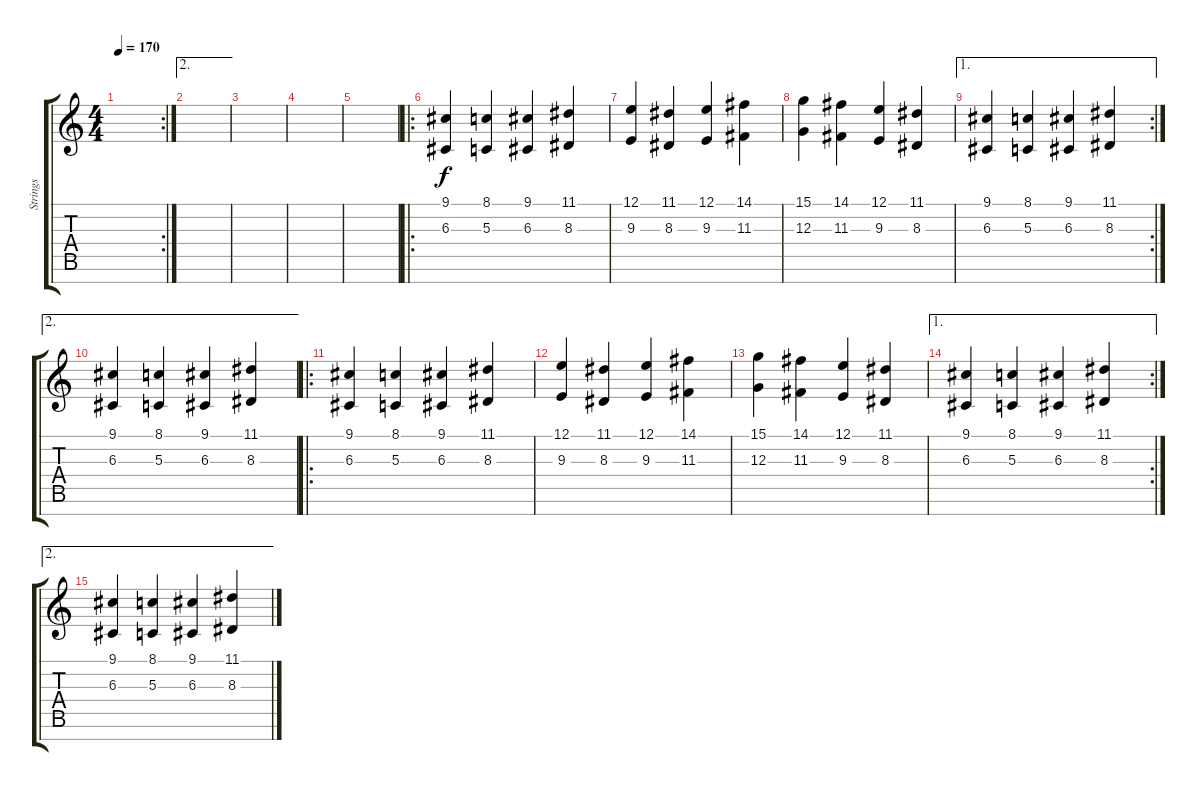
\track ("Strings" "Strings") {instrument stringensemble1}
\staff {score tabs}
\tuning (E4 B3 G3 D3 A2 E2 B1) {hide}
\rc 2
\ts (4 4)
\tempo 170
\clef g2
\ks c
|
\ae 2
|
|
|
|
\ro
(9.1 6.3).4 (8.1 5.3).4 (9.1 6.3).4 (11.1 8.3).4 |
(12.1 9.3).4 (11.1 8.3).4 (12.1 9.3).4 (14.1 11.3).4 |
(15.1 12.3).4 (14.1 11.3).4 (12.1 9.3).4 (11.1 8.3).4 |
\ae 1
\rc 2
(9.1 6.3).4 (8.1 5.3).4 (9.1 6.3).4 (11.1 8.3).4 |
\ae 2
(9.1 6.3).4 (8.1 5.3).4 (9.1 6.3).4 (11.1 8.3).4 |
\ro
(9.1 6.3).4 (8.1 5.3).4 (9.1 6.3).4 (11.1 8.3).4 |
(12.1 9.3).4 (11.1 8.3).4 (12.1 9.3).4 (14.1 11.3).4 |
(15.1 12.3).4 (14.1 11.3).4 (12.1 9.3).4 (11.1 8.3).4 |
\ae 1
\rc 2
(9.1 6.3).4 (8.1 5.3).4 (9.1 6.3).4 (11.1 8.3).4 |
\ae 2
(9.1 6.3).4 (8.1 5.3).4 (9.1 6.3).4 (11.1 8.3).4
